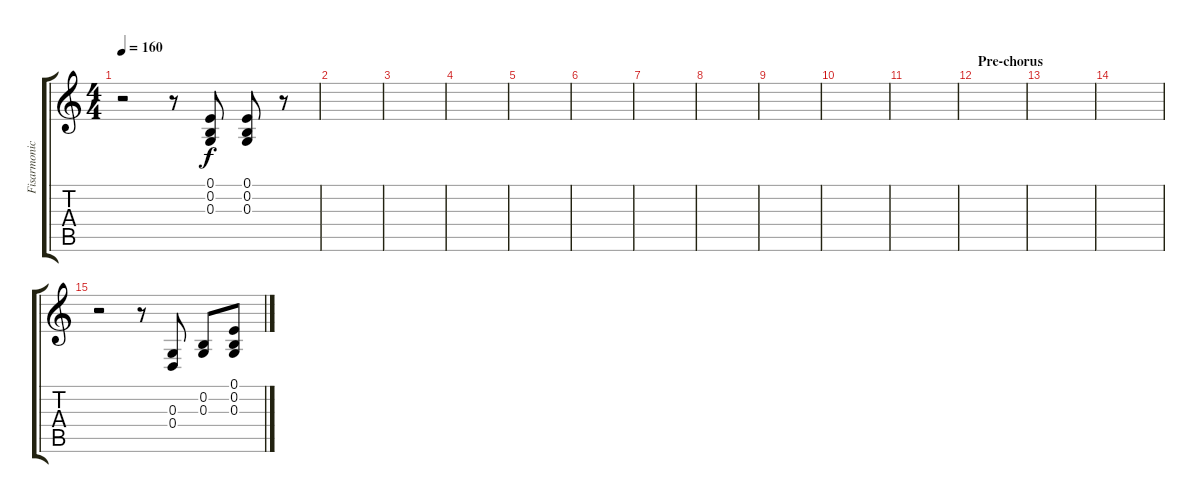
\track ("Fisarmonica" "Fisarmonic") {instrument accordion}
\staff {score tabs}
\tuning (E4 B3 G3 D3 A2 E2) {hide}
\ts (4 4)
\tempo 160
\clef g2
\ks c
r.2{dy f} r.8{volume 13 instrument gunshot} (0.1 0.2 0.3).8 (0.1 0.2 0.3).8 r.8 |
|
|
|
|
|
|
|
|
|
|
\section ("" "Pre-chorus")
|
|
|
r.2 r.8{instrument gunshot} (0.3 0.4).8 (0.2 0.3).8 (0.1 0.2 0.3).8
